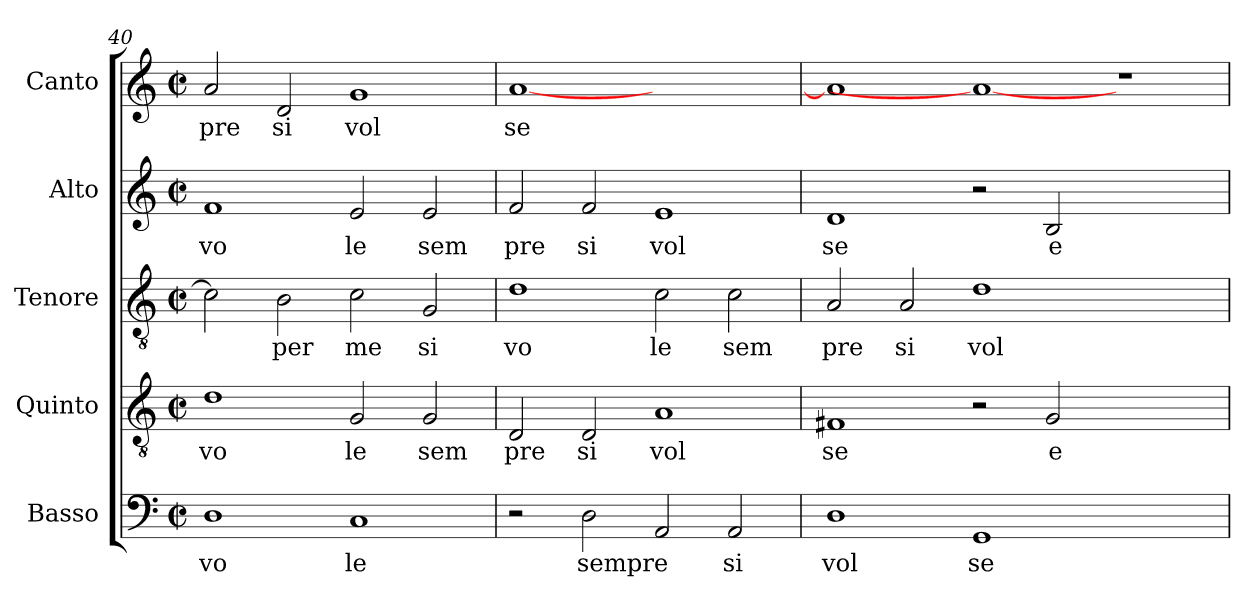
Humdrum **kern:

**kern	**text	**kern	**text	**kern	**text	**kern	**text	**kern	**text
*part5	*part5	*part4	*part4	*part3	*part3	*part2	*part2	*part1	*part1
*staff5	*staff5	*staff4	*staff4	*staff3	*staff3	*staff2	*staff2	*staff1	*staff1
*I"Basso	*	*I"Quinto	*	*I"Tenore	*	*I"Alto	*	*I"Canto	*
*clefF4	*	*clefGv2	*	*clefGv2	*	*clefG2	*	*clefG2	*
*k[]	*	*k[]	*	*k[]	*	*k[]	*	*k[]	*
*C:	*	*C:	*	*C:	*	*C:	*	*C:	*
*M2/2	*	*M2/2	*	*M2/2	*	*M2/2	*	*M2/2	*
*met(c|)	*	*met(c|)	*	*met(c|)	*	*met(c|)	*	*met(c|)	*
=40	=40	=40	=40	=40	=40	=40	=40	=40	=40
!	!LO:LY:b:cj	!	!LO:LY:b:cj	!	!LO:LY:b:cj	!	!LO:LY:b:cj	!	!LO:LY:b:cj
1D	vo	1d	vo	2c\]	.	1f	vo	2a/	pre
!	!	!	!	!	!LO:LY:b:cj	!	!	!	!LO:LY:b:cj
.	.	.	.	2B\	per	.	.	2d/	si
!	!LO:LY:b:cj	!	!LO:LY:b:cj	!	!LO:LY:b:cj	!	!LO:LY:b:cj	!	!LO:LY:b:cj
1C	le	2G/	le	2c\	me	2e/	le	1g	vol
!	!	!	!LO:LY:b:cj	!	!LO:LY:b:cj	!	!LO:LY:b:cj	!	!
.	.	2G/	sem	2G/	si	2e/	sem	.	.
=41	=41	=41	=41	=41	=41	=41	=41	=41	=41
!	!	!	!LO:LY:b:cj	!	!LO:LY:b:cj	!	!LO:LY:b:cj	!	!LO:LY:b:cj
2r	.	2D/	pre	1d	vo	2f/	pre	[<1a	se
!	!LO:LY:b:cj	!	!LO:LY:b:cj	!	!	!	!LO:LY:b:cj	!	!
2D\	sempre	2D/	si	.	.	2f/	si	.	.
!	!LO:LY:b:cj	!	!LO:LY:b:cj	!	!LO:LY:b:cj	!	!LO:LY:b:cj	!	!
2AA/	.	1A	vol	2c\	le	1e	vol	1ryy	.
!	!LO:LY:b:cj	!	!	!	!LO:LY:b:cj	!	!	!	!
2AA/	si	.	.	2c\	sem	.	.	.	.
=42	=42	=42	=42	=42	=42	=42	=42	=42	=42
!	!LO:LY:b:cj	!	!LO:LY:b:cj	!	!LO:LY:b:cj	!	!LO:LY:b:cj	!	!LO:LY:b:cj
1D	vol	1F#X	se	2A/	pre	1d	se	1a]	.
!	!	!	!	!	!LO:LY:b:cj	!	!	!	!
.	.	.	.	2A/	si	.	.	.	.
!	!LO:LY:b:cj	!	!	!	!LO:LY:b:cj	!	!	!	!
1GG	se	2r	.	1d	vol	2r	.	1a_	.
!	!	!	!LO:LY:b:cj	!	!	!	!LO:LY:b:cj	!	!
.	.	2G/	e	.	.	2B/	e	.	.
1ryy	.	1ryy	.	1ryy	.	1ryy	.	1r	.
=	=	=	=	=	=	=	=	=	=
*-	*-	*-	*-	*-	*-	*-	*-	*-	*-
